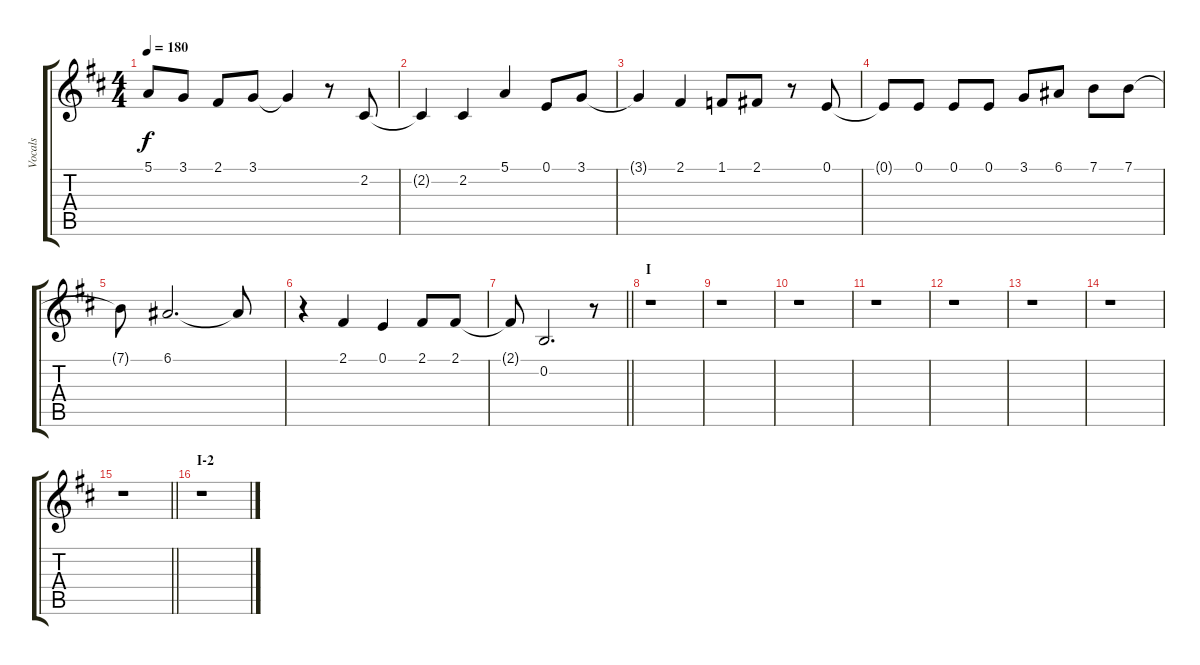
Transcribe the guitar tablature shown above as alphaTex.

\track ("Vocals" "Vocals") {instrument voiceoohs}
\staff {score tabs}
\tuning (E4 B3 G3 D3 A2 E2) {hide}
\ts (4 4)
\tempo 180
\clef g2
\ks d
5.1{t}.8{dy f} 3.1.8 2.1.8 3.1.8 3.1{t}.4 r.8 2.2.8 |
2.2{t}.4 2.2.4 5.1.4 0.1.8 3.1.8 |
3.1{t}.4 2.1.4 1.1.8 2.1.8 r.8 0.1.8 |
0.1{t}.8 0.1.8 0.1.8 0.1.8 3.1.8 6.1.8 7.1.8 7.1.8 |
7.1{t}.8 6.1.2{d} 6.1{t}.8 |
r.4 2.1.4 0.1.4 2.1.8 2.1.8 |
\barLineRight lightlight
2.1{t}.8 0.2.2{d} r.8 |
\section ("" "I")
r.1 |
r.1 |
r.1 |
r.1 |
r.1 |
r.1 |
r.1 |
\barLineRight lightlight
r.1 |
\section ("" "I-2")
r.1
